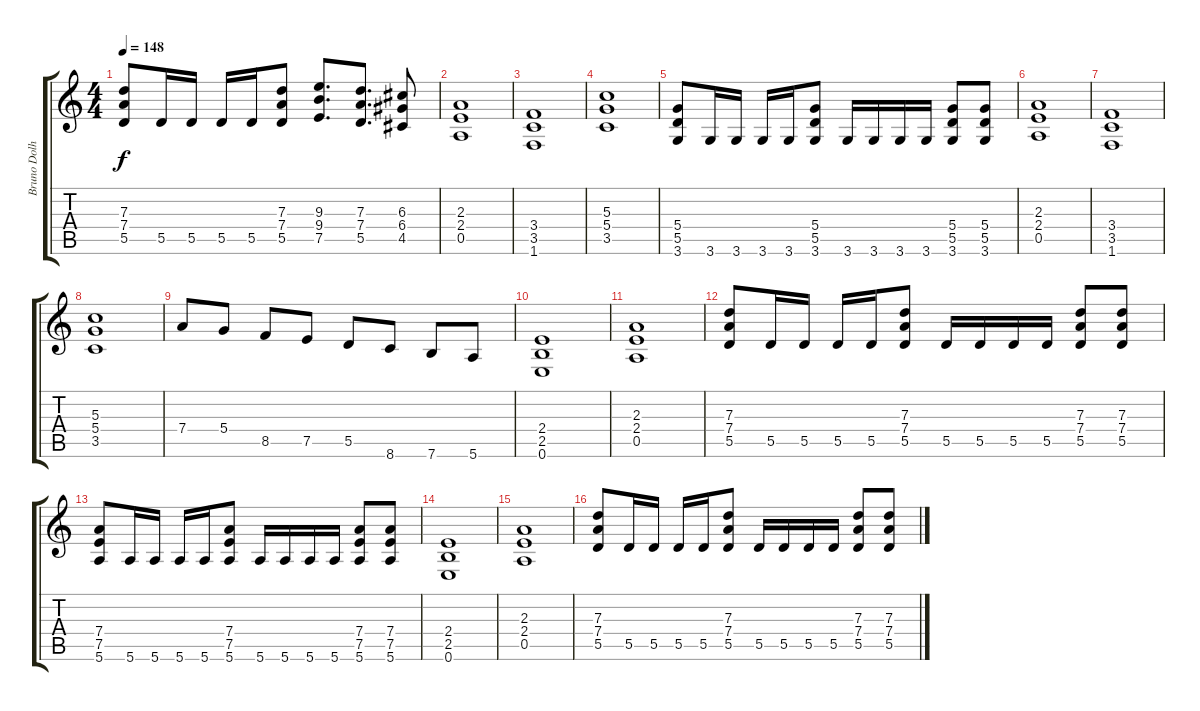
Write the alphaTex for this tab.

\track ("Bruno Dolheguy" "Bruno Dolh") {instrument overdrivenguitar}
\staff {score tabs}
\tuning (E4 B3 G3 D3 A2 E2) {hide}
\ts (4 4)
\tempo 148
\clef g2
\ks c
(7.3 7.4 5.5).8{dy f} 5.5.16 5.5.16 5.5.16 5.5.16 (7.3 7.4 5.5).8 (9.3 9.4 7.5).8{d} (7.3 7.4 5.5).8{d} (6.3 6.4 4.5).8 |
(2.3 2.4 0.5).1 |
(3.4 3.5 1.6).1 |
(5.3 5.4 3.5).1 |
(5.4 5.5 3.6).8 3.6.16 3.6.16 3.6.16 3.6.16 (5.4 5.5 3.6).8 3.6.16 3.6.16 3.6.16 3.6.16 (5.4 5.5 3.6).8 (5.4 5.5 3.6).8 |
(2.3 2.4 0.5).1 |
(3.4 3.5 1.6).1 |
(5.3 5.4 3.5).1 |
7.4.8 5.4.8 8.5.8 7.5.8 5.5.8 8.6.8 7.6.8 5.6.8 |
(2.4 2.5 0.6).1 |
(2.3 2.4 0.5).1 |
(7.3 7.4 5.5).8 5.5.16 5.5.16 5.5.16 5.5.16 (7.3 7.4 5.5).8 5.5.16 5.5.16 5.5.16 5.5.16 (7.3 7.4 5.5).8 (7.3 7.4 5.5).8 |
(7.4 7.5 5.6).8 5.6.16 5.6.16 5.6.16 5.6.16 (7.4 7.5 5.6).8 5.6.16 5.6.16 5.6.16 5.6.16 (7.4 7.5 5.6).8 (7.4 7.5 5.6).8 |
(2.4 2.5 0.6).1 |
(2.3 2.4 0.5).1 |
(7.3 7.4 5.5).8 5.5.16 5.5.16 5.5.16 5.5.16 (7.3 7.4 5.5).8 5.5.16 5.5.16 5.5.16 5.5.16 (7.3 7.4 5.5).8 (7.3 7.4 5.5).8
